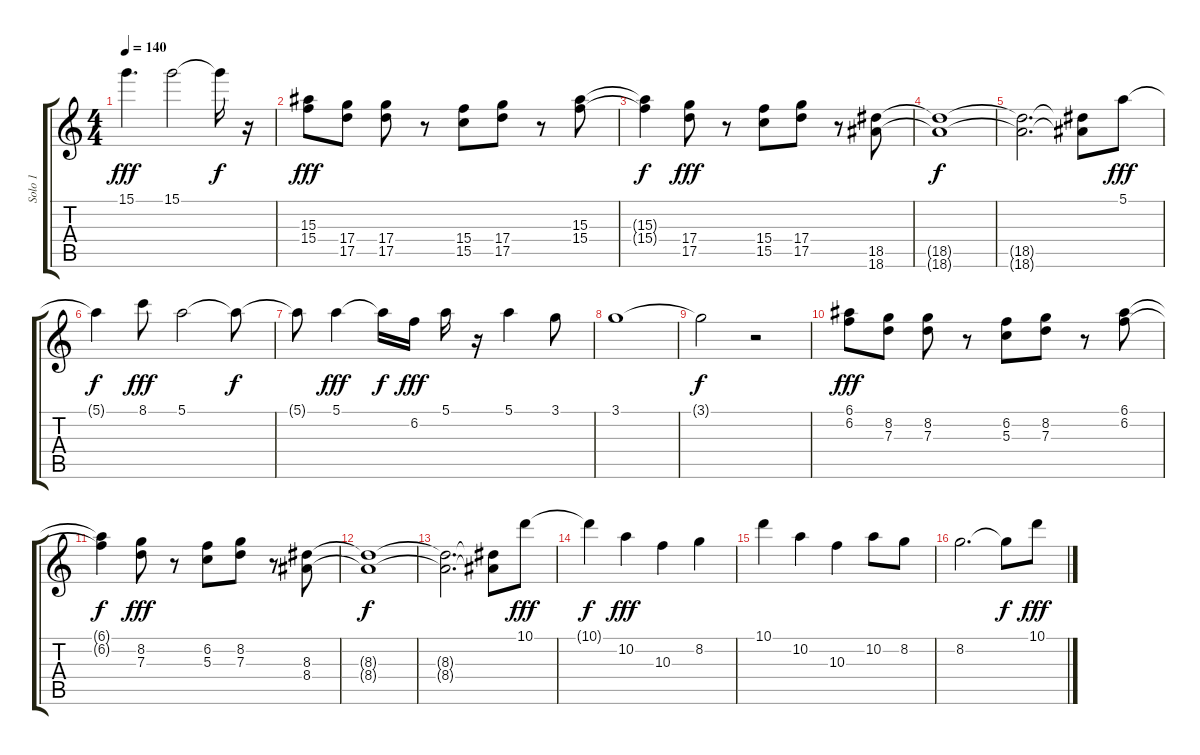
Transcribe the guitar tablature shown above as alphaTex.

\track ("Solo 1" "Solo 1") {instrument distortionguitar}
\staff {score tabs}
\tuning (E4 B3 G3 D3 A2 E2) {hide}
\ts (4 4)
\tempo 140
\clef g2
\ks c
15.1.4{d dy fff} 15.1.2 15.1{t}.16{dy f} r.16 |
(15.3 15.4).8{dy fff} (17.4 17.5).8 (17.4 17.5).8 r.8 (15.4 15.5).8 (17.4 17.5).8 r.8 (15.3 15.4).8 |
(15.3{t} 15.4{t}).4{dy f} (17.4 17.5).8{dy fff} r.8 (15.4 15.5).8 (17.4 17.5).8 r.8 (18.5 18.6).8 |
(18.5{t} 18.6{t}).1{dy f} |
(18.5{t} 18.6{t}).2{d} (18.5{t} 18.6{t}).8 5.1.8{dy fff} |
5.1{t}.4{dy f} 8.1.8{dy fff} 5.1.2 5.1{t}.8{dy f} |
5.1{t}.8 5.1.4{dy fff} 5.1{t}.16{dy f} 6.2.16{dy fff} 5.1.16 r.16 5.1.4 3.1.8 |
3.1.1 |
3.1{t}.2{dy f} r.2 |
(6.1 6.2).8{dy fff} (8.2 7.3).8 (8.2 7.3).8 r.8 (6.2 5.3).8 (8.2 7.3).8 r.8 (6.1 6.2).8 |
(6.1{t} 6.2{t}).4{dy f} (8.2 7.3).8{dy fff} r.8 (6.2 5.3).8 (8.2 7.3).8 r.8 (8.3 8.4).8 |
(8.3{t} 8.4{t}).1{dy f} |
(8.3{t} 8.4{t}).2{d} (8.3{t} 8.4{t}).8 10.1.8{dy fff} |
10.1{t}.4{dy f} 10.2.4{dy fff} 10.3.4 8.2.4 |
10.1.4 10.2.4 10.3.4 10.2.8 8.2.8 |
8.2.2{d} 8.2{t}.8{dy f} 10.1.8{dy fff}
